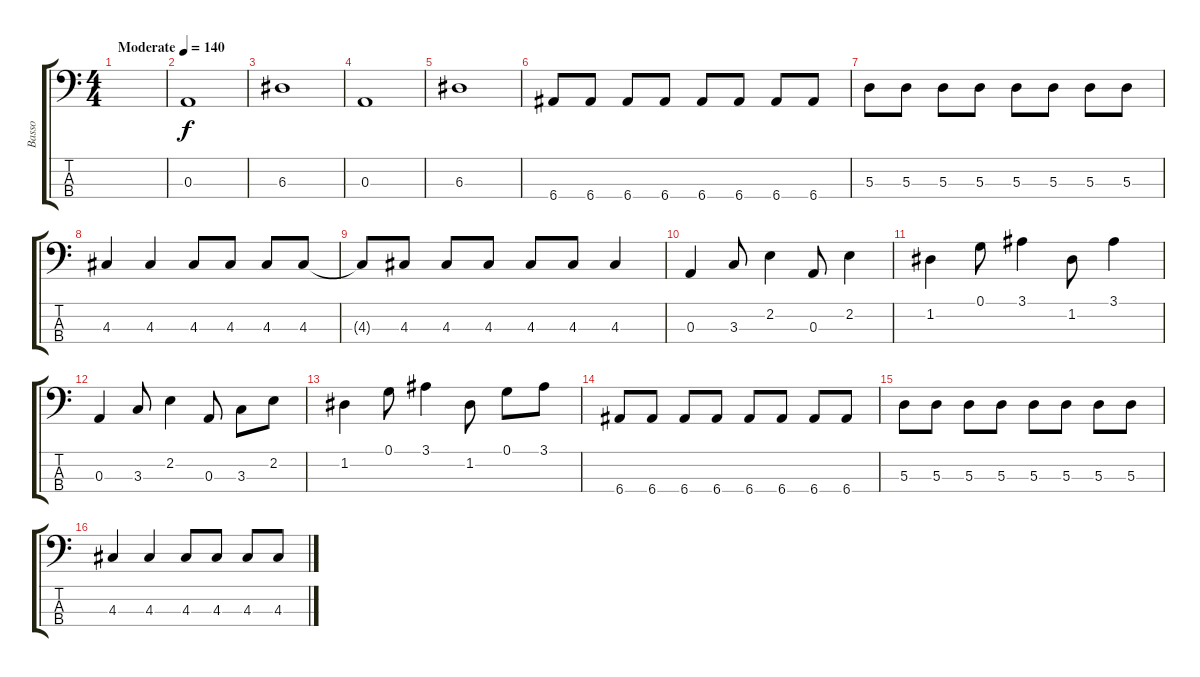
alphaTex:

\track ("Basso" "Basso") {instrument electricbasspick}
\staff {score tabs}
\tuning (G2 D2 A1 E1) {hide}
\ts (4 4)
\tempo (140 "Moderate")
\clef f4
\ks c
|
0.3.1 |
6.3.1 |
0.3.1 |
6.3.1 |
6.4.8 6.4.8 6.4.8 6.4.8 6.4.8 6.4.8 6.4.8 6.4.8 |
5.3.8 5.3.8 5.3.8 5.3.8 5.3.8 5.3.8 5.3.8 5.3.8 |
4.3.4 4.3.4 4.3.8 4.3.8 4.3.8 4.3.8 |
4.3{t}.8 4.3.8 4.3.8 4.3.8 4.3.8 4.3.8 4.3.4 |
0.3.4 3.3.8 2.2.4 0.3.8 2.2.4 |
1.2.4 0.1.8 3.1.4 1.2.8 3.1.4 |
0.3.4 3.3.8 2.2.4 0.3.8 3.3.8 2.2.8 |
1.2.4 0.1.8 3.1.4 1.2.8 0.1.8 3.1.8 |
6.4.8 6.4.8 6.4.8 6.4.8 6.4.8 6.4.8 6.4.8 6.4.8 |
5.3.8 5.3.8 5.3.8 5.3.8 5.3.8 5.3.8 5.3.8 5.3.8 |
4.3.4 4.3.4 4.3.8 4.3.8 4.3.8 4.3.8
